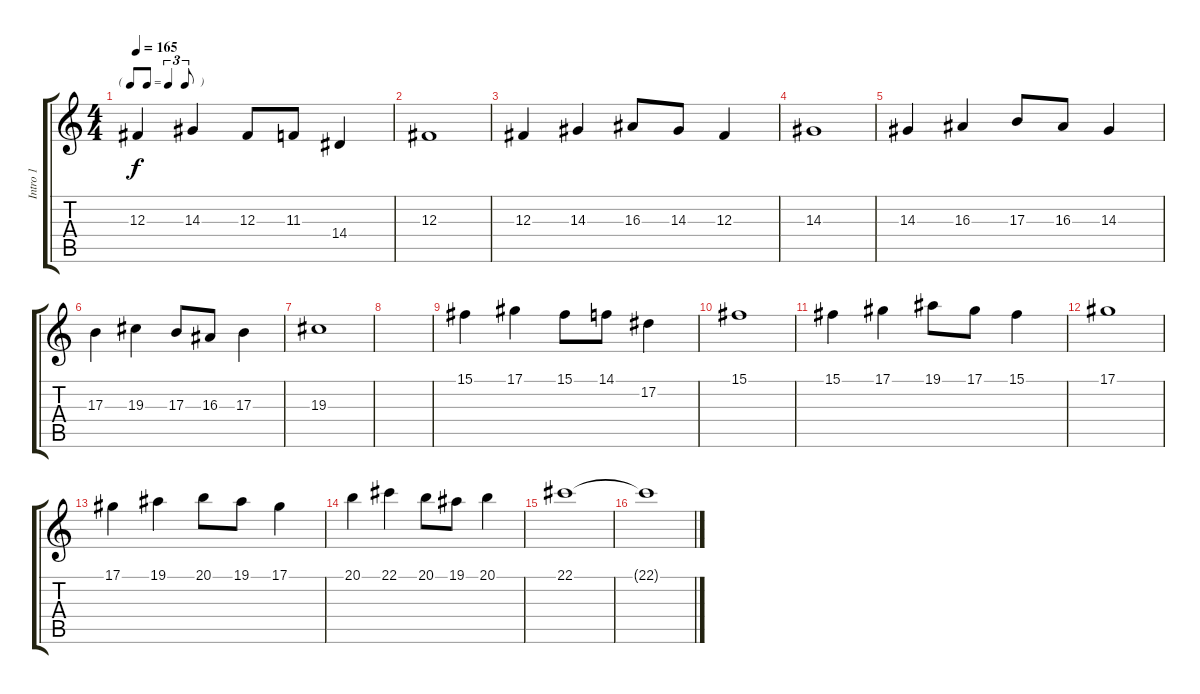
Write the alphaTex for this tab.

\track ("Intro 1" "Intro 1") {instrument stringensemble1}
\staff {score tabs}
\tuning (Eb4 Bb3 Gb3 Db3 Ab2 Eb2) {hide}
\ts (4 4)
\tf triplet8th
\tempo 165
\tempo 120
\tempo 165
\clef g2
\ks c
12.3.4{dy f instrument stringensemble1} 14.3.4 12.3.8 11.3.8 14.4.4 |
12.3.1 |
12.3.4 14.3.4 16.3.8 14.3.8 12.3.4 |
14.3.1 |
14.3.4 16.3.4 17.3.8 16.3.8 14.3.4 |
17.3.4 19.3.4 17.3.8 16.3.8 17.3.4 |
19.3.1 |
|
15.1.4 17.1.4 15.1.8 14.1.8 17.2.4 |
15.1.1 |
15.1.4 17.1.4 19.1.8 17.1.8 15.1.4 |
17.1.1 |
17.1.4 19.1.4 20.1.8 19.1.8 17.1.4 |
20.1.4 22.1.4 20.1.8 19.1.8 20.1.4 |
22.1.1 |
22.1{t}.1
